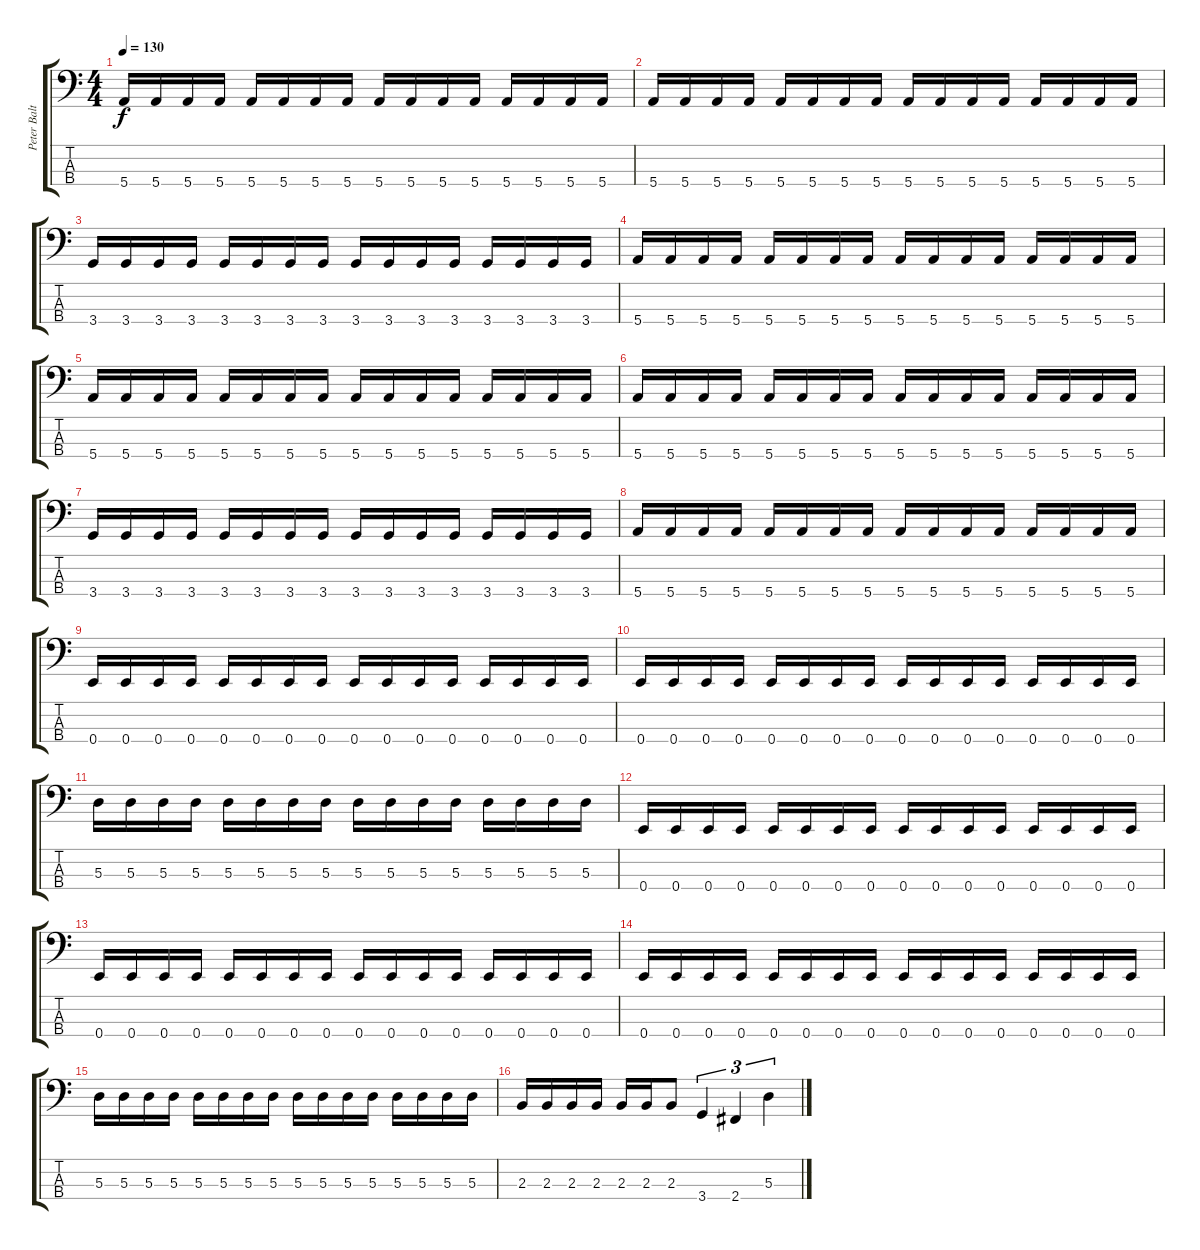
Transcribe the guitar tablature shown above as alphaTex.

\track ("Peter Baltes" "Peter Balt") {instrument electricbassfinger}
\staff {score tabs}
\tuning (G2 D2 A1 E1) {hide}
\ts (4 4)
\tempo 130
\clef f4
\ks c
5.4.16{dy f} 5.4.16 5.4.16 5.4.16 5.4.16 5.4.16 5.4.16 5.4.16 5.4.16 5.4.16 5.4.16 5.4.16 5.4.16 5.4.16 5.4.16 5.4.16 |
5.4.16 5.4.16 5.4.16 5.4.16 5.4.16 5.4.16 5.4.16 5.4.16 5.4.16 5.4.16 5.4.16 5.4.16 5.4.16 5.4.16 5.4.16 5.4.16 |
3.4.16 3.4.16 3.4.16 3.4.16 3.4.16 3.4.16 3.4.16 3.4.16 3.4.16 3.4.16 3.4.16 3.4.16 3.4.16 3.4.16 3.4.16 3.4.16 |
5.4.16 5.4.16 5.4.16 5.4.16 5.4.16 5.4.16 5.4.16 5.4.16 5.4.16 5.4.16 5.4.16 5.4.16 5.4.16 5.4.16 5.4.16 5.4.16 |
5.4.16 5.4.16 5.4.16 5.4.16 5.4.16 5.4.16 5.4.16 5.4.16 5.4.16 5.4.16 5.4.16 5.4.16 5.4.16 5.4.16 5.4.16 5.4.16 |
5.4.16 5.4.16 5.4.16 5.4.16 5.4.16 5.4.16 5.4.16 5.4.16 5.4.16 5.4.16 5.4.16 5.4.16 5.4.16 5.4.16 5.4.16 5.4.16 |
3.4.16 3.4.16 3.4.16 3.4.16 3.4.16 3.4.16 3.4.16 3.4.16 3.4.16 3.4.16 3.4.16 3.4.16 3.4.16 3.4.16 3.4.16 3.4.16 |
5.4.16 5.4.16 5.4.16 5.4.16 5.4.16 5.4.16 5.4.16 5.4.16 5.4.16 5.4.16 5.4.16 5.4.16 5.4.16 5.4.16 5.4.16 5.4.16 |
0.4.16 0.4.16 0.4.16 0.4.16 0.4.16 0.4.16 0.4.16 0.4.16 0.4.16 0.4.16 0.4.16 0.4.16 0.4.16 0.4.16 0.4.16 0.4.16 |
0.4.16 0.4.16 0.4.16 0.4.16 0.4.16 0.4.16 0.4.16 0.4.16 0.4.16 0.4.16 0.4.16 0.4.16 0.4.16 0.4.16 0.4.16 0.4.16 |
5.3.16 5.3.16 5.3.16 5.3.16 5.3.16 5.3.16 5.3.16 5.3.16 5.3.16 5.3.16 5.3.16 5.3.16 5.3.16 5.3.16 5.3.16 5.3.16 |
0.4.16 0.4.16 0.4.16 0.4.16 0.4.16 0.4.16 0.4.16 0.4.16 0.4.16 0.4.16 0.4.16 0.4.16 0.4.16 0.4.16 0.4.16 0.4.16 |
0.4.16 0.4.16 0.4.16 0.4.16 0.4.16 0.4.16 0.4.16 0.4.16 0.4.16 0.4.16 0.4.16 0.4.16 0.4.16 0.4.16 0.4.16 0.4.16 |
0.4.16 0.4.16 0.4.16 0.4.16 0.4.16 0.4.16 0.4.16 0.4.16 0.4.16 0.4.16 0.4.16 0.4.16 0.4.16 0.4.16 0.4.16 0.4.16 |
5.3.16 5.3.16 5.3.16 5.3.16 5.3.16 5.3.16 5.3.16 5.3.16 5.3.16 5.3.16 5.3.16 5.3.16 5.3.16 5.3.16 5.3.16 5.3.16 |
2.3.16 2.3.16 2.3.16 2.3.16 2.3.16 2.3.16 2.3.8 3.4.4{tu (3 2)} 2.4.4{tu (3 2)} 5.3.4{tu (3 2)}
